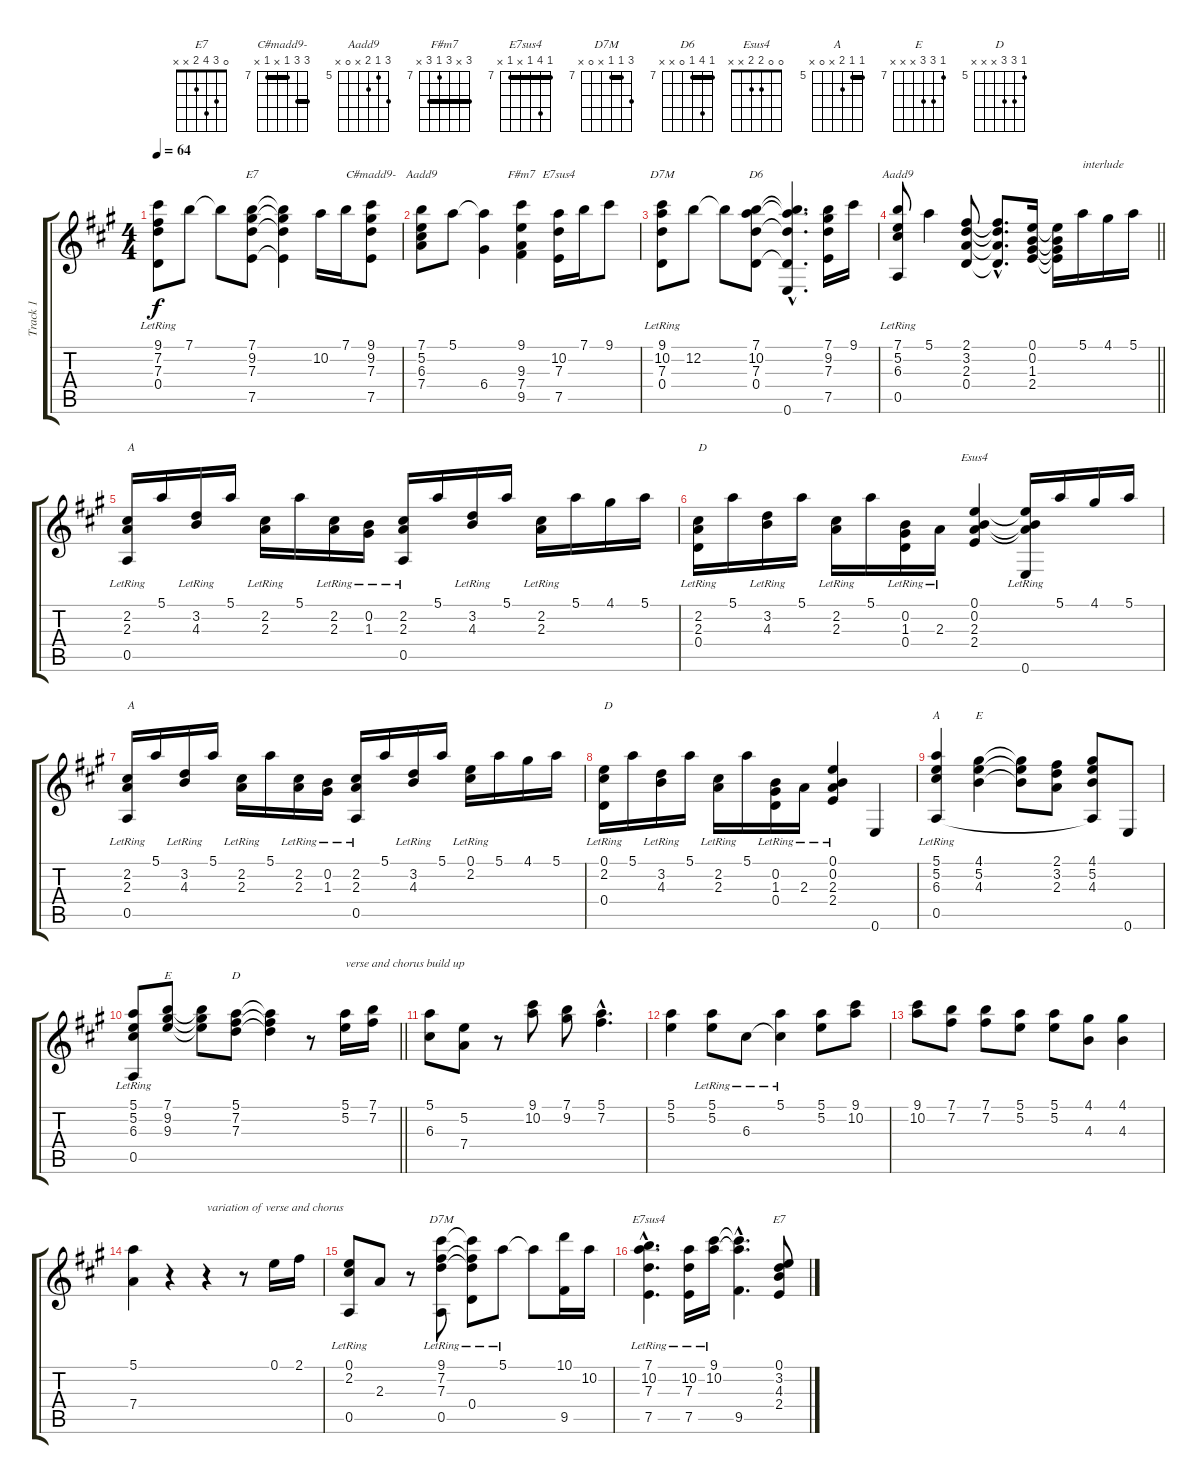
\track ("Track 1" "Track 1") {instrument acousticguitarsteel}
\staff {score tabs}
\tuning (E4 B3 G3 D3 A2 E2) {hide}
\chord ("E7" 7 9 7 x 7 x) {firstfret 7 barre 7}
\chord ("C#madd9-" 9 9 7 x 7 x) {firstfret 7 barre (7 9)}
\chord ("Aadd9" 7 5 6 7 x x) {firstfret 5}
\chord ("F#m7" 9 x 9 7 9 x) {firstfret 7 barre 9}
\chord ("E7sus4" x 10 7 x 7 x) {firstfret 7 barre 7}
\chord ("D7M" 9 10 7 0 x x) {firstfret 7}
\chord ("D6" 7 10 7 0 x x) {firstfret 7 barre 7}
\chord ("Aadd9" 7 5 6 x 0 x) {firstfret 5}
\chord ("Esus4" 0 0 2 2 x x)
\chord ("A" 5 5 6 x 0 x) {firstfret 5 barre 5}
\chord ("E" 4 5 4 x x x) {barre 4}
\chord ("E" 7 9 9 x x x) {firstfret 7}
\chord ("D" 5 7 7 x x x) {firstfret 5}
\chord ("D7M" 9 7 7 x 0 x) {firstfret 7 barre 7}
\chord ("E7sus4" 7 10 7 x 7 x) {firstfret 7 barre 7}
\chord ("E7" 0 3 4 2 x x)
\ts (4 4)
\tempo 64
\clef g2
\ks a
(9.1 7.2 7.3 0.4{lr}).8{dy f} 7.1.8 7.1{t}.8 (7.1 9.2 7.3 7.5).8{ch "E7"} (7.1{t} 9.2{t} 7.3{t} 7.5{t}).4 10.2.16 7.1.16 (9.1 9.2 7.3 7.5).8{ch "C#madd9-"} |
(7.1 5.2 6.3 7.4).8{ch "Aadd9"} 5.1.8 (5.1{t} 6.4).4 (9.1 9.3 7.4 9.5).4{ch "F#m7"} (10.2 7.3 7.5).16{ch "E7sus4"} 7.1.16 9.1.8 |
(9.1 10.2 7.3 0.4{lr}).8{ch "D7M"} 12.2.8 12.2{t}.8 (7.1 10.2 7.3 0.4).8{ch "D6"} (7.1{hac t} 10.2{hac t} 7.3{hac t} 0.4{hac t} 0.6{hac}).4{d} (7.1 9.2 7.3 7.5).16 9.1.16 |
\barLineRight lightlight
(7.1 5.2 6.3 0.5{lr}).8{ch "Aadd9"} 5.1.4 (2.1 3.2 2.3 0.4).8 (2.1{hac t} 3.2{hac t} 2.3{hac t} 0.4{hac t}).8{d} (0.1 0.2 1.3 2.4).16 (0.1{t} 0.2{t} 1.3{t} 2.4{t}).16 5.1.16{txt "interlude"} 4.1.16 5.1.16 |
(2.2{lr} 2.3{lr} 0.5{lr}).16{txt "A"} 5.1.16 (3.2{lr} 4.3{lr}).16 5.1.16 (2.2{lr} 2.3{lr}).16 5.1.16 (2.2{lr} 2.3{lr}).16 (0.2{lr} 1.3{lr}).16 (2.2{lr} 2.3{lr} 0.5{lr}).16 5.1.16 (3.2{lr} 4.3{lr}).16 5.1.16 (2.2{lr} 2.3{lr}).16 5.1.16 4.1.16 5.1.16 |
(2.2{lr} 2.3{lr} 0.4{lr}).16{txt "D"} 5.1.16 (3.2{lr} 4.3{lr}).16 5.1.16 (2.2{lr} 2.3{lr}).16 5.1.16 (0.2{lr} 1.3{lr} 0.4{lr}).16 2.3{lr}.16 (0.1 0.2 2.3 2.4).4{ch "Esus4"} (0.1{t} 0.2{t} 2.3{t} 0.6{lr}).16 5.1.16 4.1.16 5.1.16 |
(2.2{lr} 2.3{lr} 0.5{lr}).16{txt "A"} 5.1.16 (3.2{lr} 4.3{lr}).16 5.1.16 (2.2{lr} 2.3{lr}).16 5.1.16 (2.2{lr} 2.3{lr}).16 (0.2{lr} 1.3{lr}).16 (2.2{lr} 2.3{lr} 0.5{lr}).16 5.1.16 (3.2{lr} 4.3{lr}).16 5.1.16 (0.1{lr} 2.2{lr}).16 5.1.16 4.1.16 5.1.16 |
(0.1{lr} 2.2{lr} 0.4{lr}).16{txt "D"} 5.1.16 (3.2{lr} 4.3{lr}).16 5.1.16 (2.2{lr} 2.3{lr}).16 5.1.16 (0.2{lr} 1.3{lr} 0.4{lr}).16 2.3{lr}.16 (0.1{lr} 0.2{lr} 2.3{lr} 2.4).4 0.6.4 |
(5.1 5.2 6.3 0.5{lr}).4{ch "A"} (4.1 5.2 4.3).4{ch "E"} (4.1{t} 5.2{t} 4.3{t}).8 (2.1 3.2 2.3).8 (4.1 5.2 4.3 0.5{t}).8 0.6.8 |
\barLineRight lightlight
(5.1 5.2 6.3 0.5{lr}).8 (7.1 9.2 9.3).8{ch "E"} (7.1{t} 9.2{t} 9.3{t}).8 (5.1 7.2 7.3).8{ch "D"} (5.1{t} 7.2{t} 7.3{t}).4 r.8 (5.1 5.2).16{txt "verse and chorus build up"} (7.1 7.2).16 |
(5.1 6.3).8 (5.2 7.4).8 r.8 (9.1 10.2).8 (7.1 9.2).8 (5.1{hac} 7.2{hac}).4{d} |
(5.1 5.2).4 (5.1{lr} 5.2).8 6.3{lr}.8 (5.1{lr} 6.3{t}).4 (5.1 5.2).8 (9.1 10.2).8 |
(9.1 10.2).8 (7.1 7.2).8 (7.1 7.2).8 (5.1 5.2).8 (5.1 5.2).8 (4.1 4.3).8 (4.1 4.3).4 |
(5.1 7.4).4 r.4 r.4{txt "variation of verse and chorus"} r.8 0.1.16 2.1.16 |
(0.1 2.2 0.5{lr}).8 2.3.8 r.8 (9.1{lr} 7.2{lr} 7.3{lr} 0.5{lr}).8{ch "D7M"} (9.1{t} 7.2{t} 7.3{t} 0.4{lr}).8 5.1{lr}.8 5.1{t}.8 (10.1 9.5).16 10.2.16 |
(7.1{hac lr} 10.2{hac lr} 7.3{hac lr} 7.5{hac lr}).4{d ch "E7sus4"} (10.2{lr} 7.3{lr} 7.5{lr}).16 (9.1{lr} 10.2{lr}).16 (9.1{hac t} 10.2{hac t} 9.5{hac}).4{d} (0.1 3.2 4.3 2.4).8{ch "E7"}
